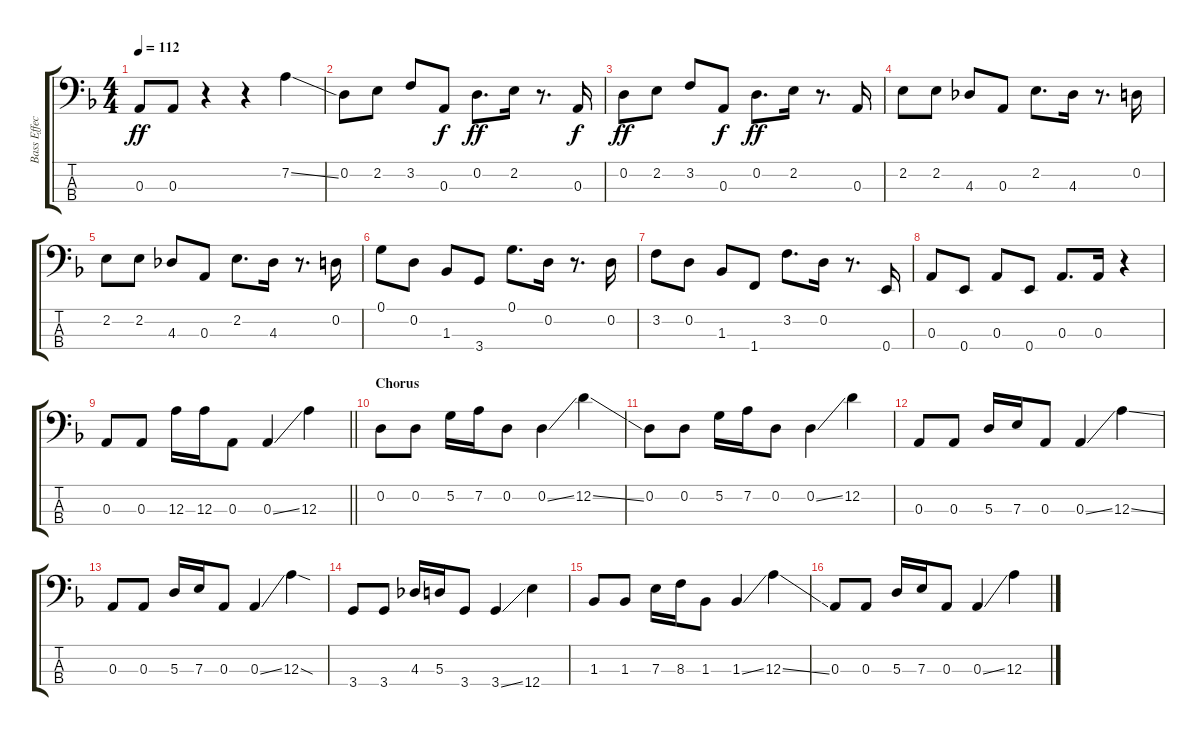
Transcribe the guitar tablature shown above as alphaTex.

\track ("Bass Effect" "Bass Effec") {instrument synthbass1}
\staff {score tabs}
\tuning (G2 D2 A1 E1) {hide}
\ts (4 4)
\tempo 112
\clef f4
\ks dminor
0.3.8{dy ff} 0.3.8 r.4 r.4 7.2{ss}.4 |
0.2.8 2.2.8 3.2.8 0.3.8{dy f} 0.2.8{d dy ff} 2.2.16 r.8{d} 0.3.16{dy f} |
0.2.8{dy ff} 2.2.8 3.2.8 0.3.8{dy f} 0.2.8{d dy ff} 2.2.16 r.8{d} 0.3.16 |
2.2.8 2.2.8 4.3.8 0.3.8 2.2.8{d} 4.3.16 r.8{d} 0.2.16 |
2.2.8 2.2.8 4.3.8 0.3.8 2.2.8{d} 4.3.16 r.8{d} 0.2.16 |
0.1.8 0.2.8 1.3.8 3.4.8 0.1.8{d} 0.2.16 r.8{d} 0.2.16 |
3.2.8 0.2.8 1.3.8 1.4.8 3.2.8{d} 0.2.16 r.8{d} 0.4.16 |
0.3.8 0.4.8 0.3.8 0.4.8 0.3.8{d} 0.3.16 r.4 |
\barLineRight lightlight
0.3.8 0.3.8 12.3.16 12.3.16 0.3.8 0.3{ss}.4 12.3.4 |
\section ("" "Chorus")
0.2.8 0.2.8 5.2.16 7.2.16 0.2.8 0.2{ss}.4 12.2{ss}.4 |
0.2.8 0.2.8 5.2.16 7.2.16 0.2.8 0.2{ss}.4 12.2.4 |
0.3.8 0.3.8 5.3.16 7.3.16 0.3.8 0.3{ss}.4 12.3{ss}.4 |
0.3.8 0.3.8 5.3.16 7.3.16 0.3.8 0.3{ss}.4 12.3{sod}.4 |
3.4.8 3.4.8 4.3.16 5.3.16 3.4.8 3.4{ss}.4 12.4.4 |
1.3.8 1.3.8 7.3.16 8.3.16 1.3.8 1.3{ss}.4 12.3{ss}.4 |
0.3.8 0.3.8 5.3.16 7.3.16 0.3.8 0.3{ss}.4 12.3{ss}.4
